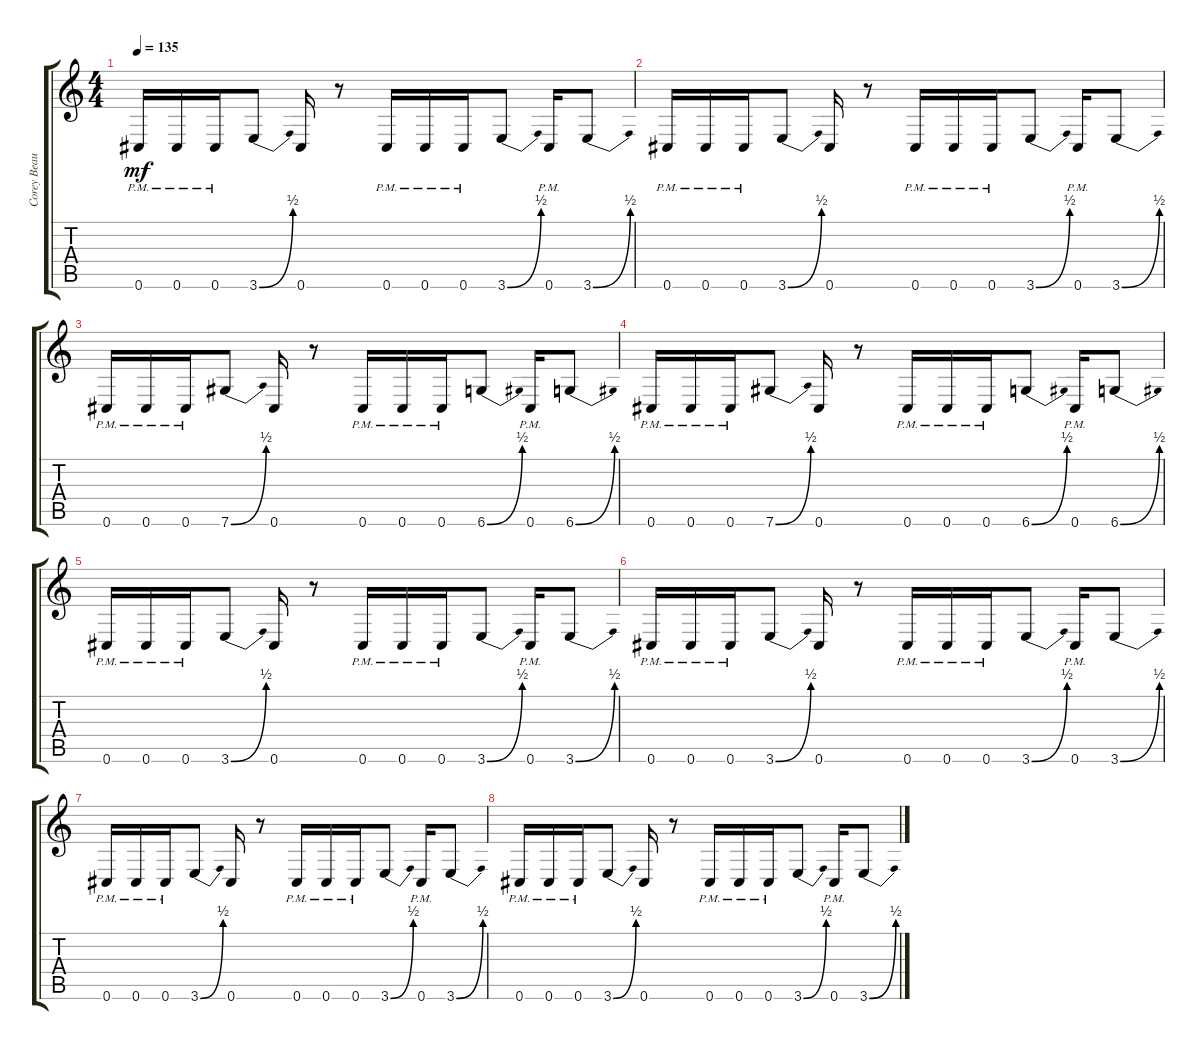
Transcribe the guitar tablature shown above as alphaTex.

\track ("Corey Beaulieu" "Corey Beau") {instrument distortionguitar}
\staff {score tabs}
\tuning (Eb4 Bb3 Gb3 Db3 Ab2 Db2) {hide}
\ts (4 4)
\tempo 135
\clef g2
\ks c
0.6{pm}.16{dy mf} 0.6{pm}.16 0.6{pm}.16 3.6{be (bend 0 0 60 2)}.8 0.6.16 r.8 0.6{pm}.16 0.6{pm}.16 0.6{pm}.16 3.6{be (bend 0 0 60 2)}.8 0.6{pm}.16 3.6{be (bend 0 0 60 2)}.8 |
0.6{pm}.16 0.6{pm}.16 0.6{pm}.16 3.6{be (bend 0 0 60 2)}.8 0.6.16 r.8 0.6{pm}.16 0.6{pm}.16 0.6{pm}.16 3.6{be (bend 0 0 60 2)}.8 0.6{pm}.16 3.6{be (bend 0 0 60 2)}.8 |
0.6{pm}.16 0.6{pm}.16 0.6{pm}.16 7.6{be (bend 0 0 60 2)}.8 0.6.16 r.8 0.6{pm}.16 0.6{pm}.16 0.6{pm}.16 6.6{be (bend 0 0 60 2)}.8 0.6{pm}.16 6.6{be (bend 0 0 60 2)}.8 |
0.6{pm}.16 0.6{pm}.16 0.6{pm}.16 7.6{be (bend 0 0 60 2)}.8 0.6.16 r.8 0.6{pm}.16 0.6{pm}.16 0.6{pm}.16 6.6{be (bend 0 0 60 2)}.8 0.6{pm}.16 6.6{be (bend 0 0 60 2)}.8 |
0.6{pm}.16 0.6{pm}.16 0.6{pm}.16 3.6{be (bend 0 0 60 2)}.8 0.6.16 r.8 0.6{pm}.16 0.6{pm}.16 0.6{pm}.16 3.6{be (bend 0 0 60 2)}.8 0.6{pm}.16 3.6{be (bend 0 0 60 2)}.8 |
0.6{pm}.16 0.6{pm}.16 0.6{pm}.16 3.6{be (bend 0 0 60 2)}.8 0.6.16 r.8 0.6{pm}.16 0.6{pm}.16 0.6{pm}.16 3.6{be (bend 0 0 60 2)}.8 0.6{pm}.16 3.6{be (bend 0 0 60 2)}.8 |
0.6{pm}.16 0.6{pm}.16 0.6{pm}.16 3.6{be (bend 0 0 60 2)}.8 0.6.16 r.8 0.6{pm}.16 0.6{pm}.16 0.6{pm}.16 3.6{be (bend 0 0 60 2)}.8 0.6{pm}.16 3.6{be (bend 0 0 60 2)}.8 |
0.6{pm}.16 0.6{pm}.16 0.6{pm}.16 3.6{be (bend 0 0 60 2)}.8 0.6.16 r.8 0.6{pm}.16 0.6{pm}.16 0.6{pm}.16 3.6{be (bend 0 0 60 2)}.8 0.6{pm}.16 3.6{be (bend 0 0 60 2)}.8
